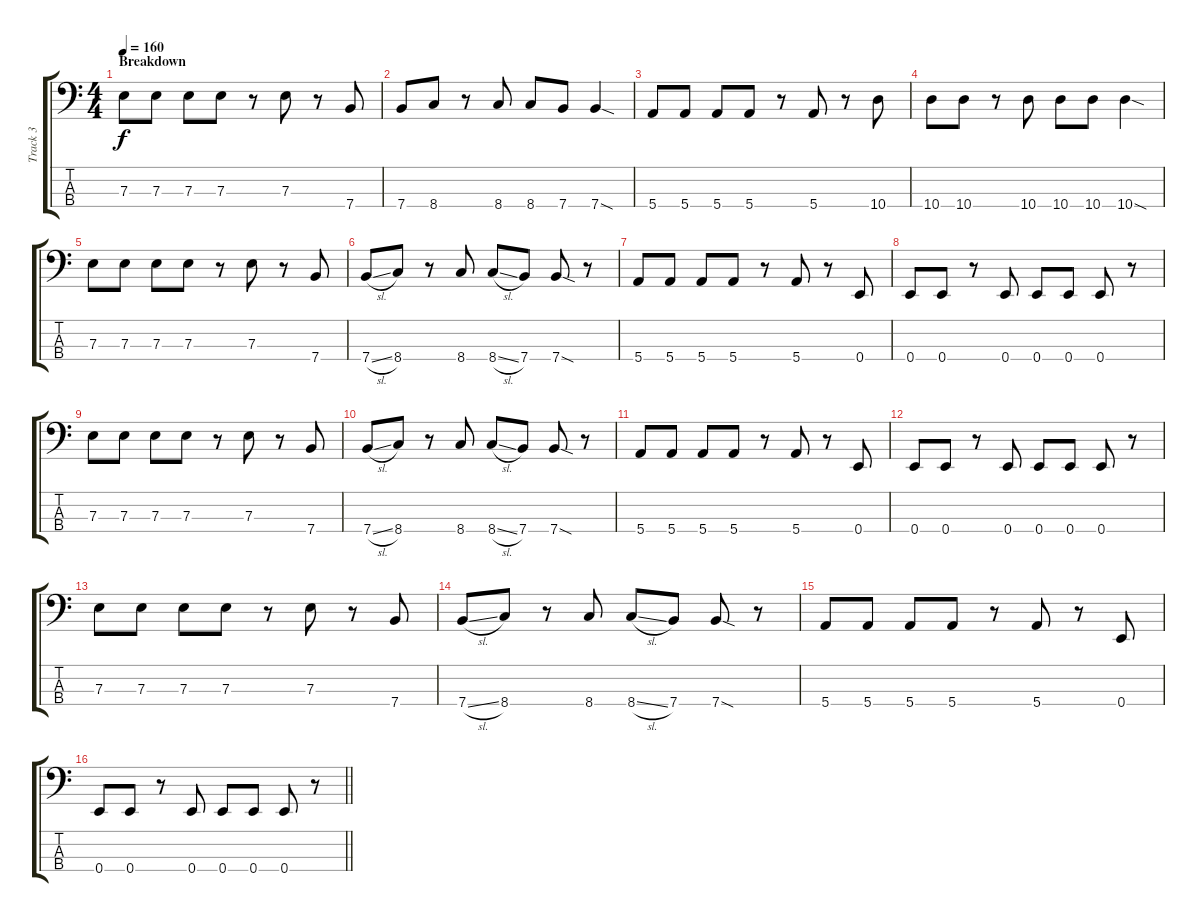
\track ("Track 3" "Track 3") {instrument electricbassfinger}
\staff {score tabs}
\tuning (G2 D2 A1 E1) {hide}
\ts (4 4)
\section ("" "Breakdown")
\tempo 160
\clef f4
\ks c
7.3.8{dy f} 7.3.8 7.3.8 7.3.8 r.8 7.3.8 r.8 7.4.8 |
7.4.8 8.4.8 r.8 8.4.8 8.4.8 7.4.8 7.4{sod}.4 |
5.4.8 5.4.8 5.4.8 5.4.8 r.8 5.4.8 r.8 10.4.8 |
10.4.8 10.4.8 r.8 10.4.8 10.4.8 10.4.8 10.4{sod}.4 |
7.3.8 7.3.8 7.3.8 7.3.8 r.8 7.3.8 r.8 7.4.8 |
7.4{sl}.8 8.4.8 r.8 8.4.8 8.4{sl}.8 7.4.8 7.4{sod}.8 r.8 |
5.4.8 5.4.8 5.4.8 5.4.8 r.8 5.4.8 r.8 0.4.8 |
0.4.8 0.4.8 r.8 0.4.8 0.4.8 0.4.8 0.4.8 r.8 |
7.3.8 7.3.8 7.3.8 7.3.8 r.8 7.3.8 r.8 7.4.8 |
7.4{sl}.8 8.4.8 r.8 8.4.8 8.4{sl}.8 7.4.8 7.4{sod}.8 r.8 |
5.4.8 5.4.8 5.4.8 5.4.8 r.8 5.4.8 r.8 0.4.8 |
0.4.8 0.4.8 r.8 0.4.8 0.4.8 0.4.8 0.4.8 r.8 |
7.3.8 7.3.8 7.3.8 7.3.8 r.8 7.3.8 r.8 7.4.8 |
7.4{sl}.8 8.4.8 r.8 8.4.8 8.4{sl}.8 7.4.8 7.4{sod}.8 r.8 |
5.4.8 5.4.8 5.4.8 5.4.8 r.8 5.4.8 r.8 0.4.8 |
\barLineRight lightlight
0.4.8 0.4.8 r.8 0.4.8 0.4.8 0.4.8 0.4.8 r.8
